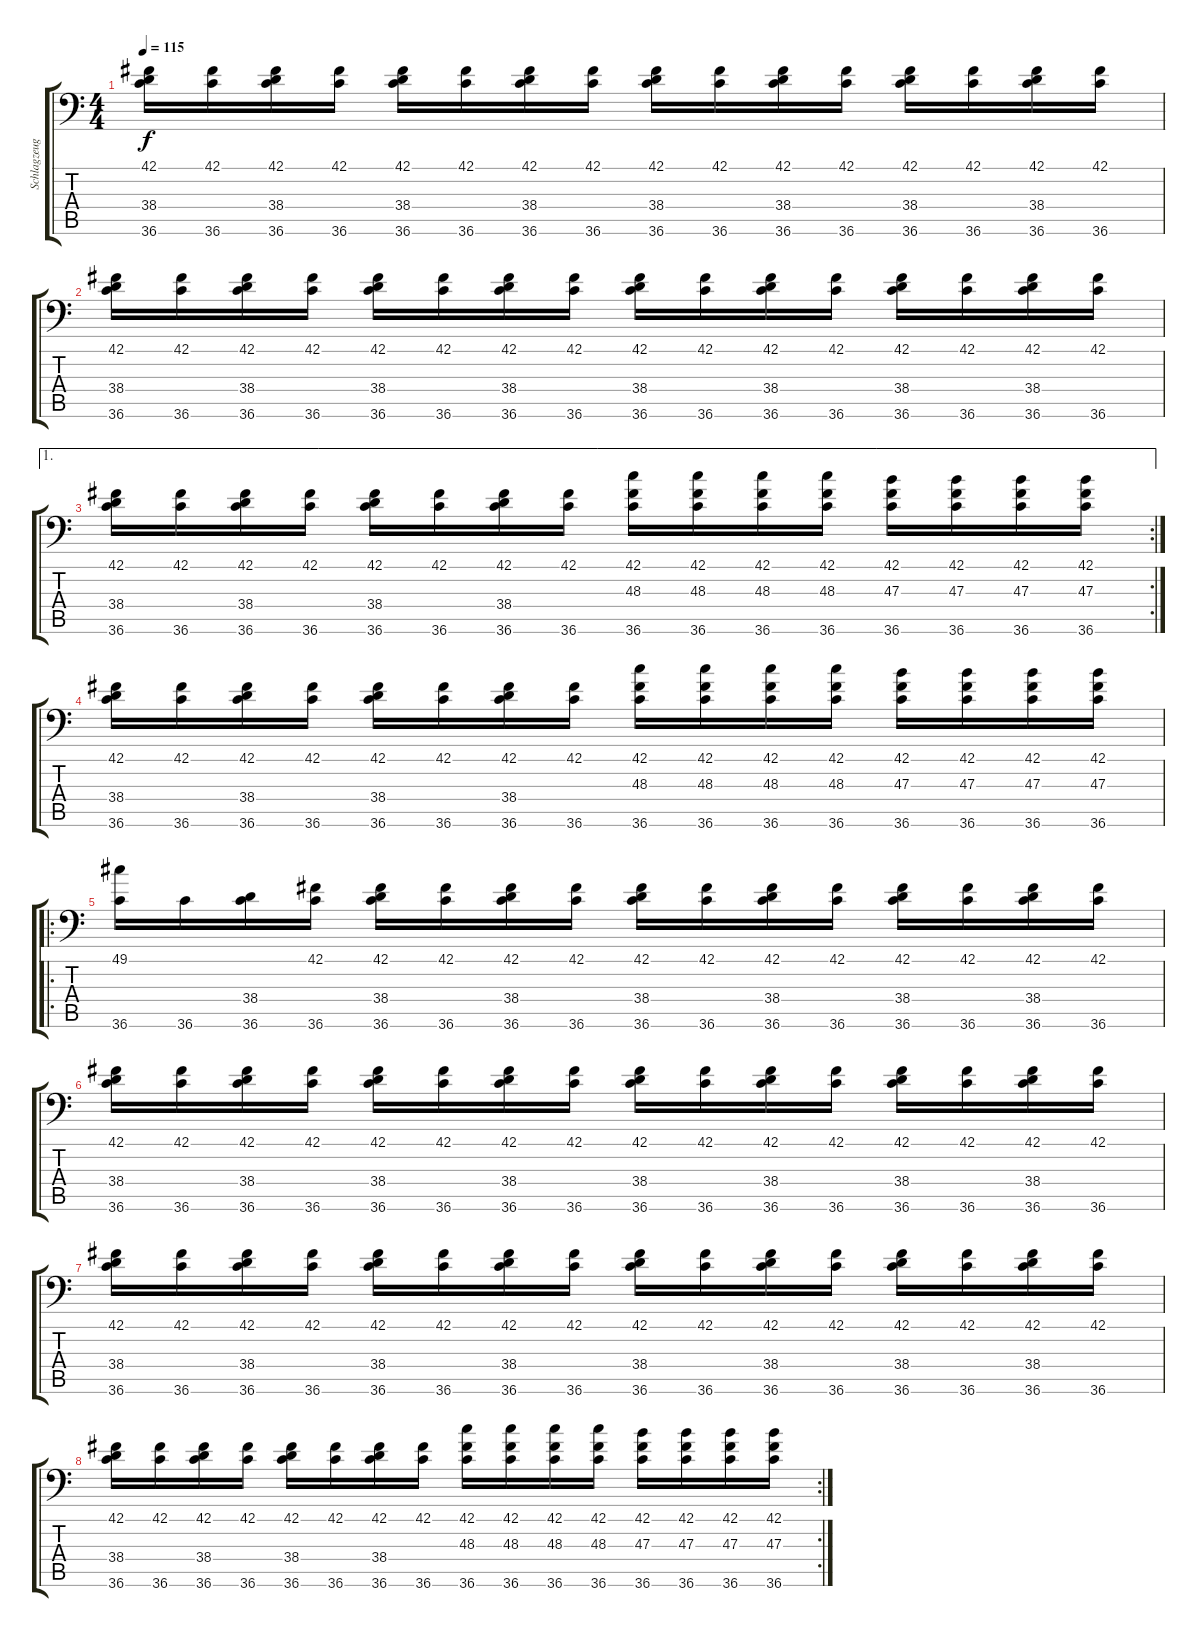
\track ("Schlagzeug" "Schlagzeug") {instrument acousticgrandpiano}
\staff {score tabs}
\tuning (C-1 C-1 C-1 C-1 C-1 C-1) {hide}
\ts (4 4)
\tempo 115
\clef f4
\ks c
(42.1 38.4 36.6).16{dy f} (42.1 36.6).16 (42.1 38.4 36.6).16 (42.1 36.6).16 (42.1 38.4 36.6).16 (42.1 36.6).16 (42.1 38.4 36.6).16 (42.1 36.6).16 (42.1 38.4 36.6).16 (42.1 36.6).16 (42.1 38.4 36.6).16 (42.1 36.6).16 (42.1 38.4 36.6).16 (42.1 36.6).16 (42.1 38.4 36.6).16 (42.1 36.6).16 |
(42.1 38.4 36.6).16 (42.1 36.6).16 (42.1 38.4 36.6).16 (42.1 36.6).16 (42.1 38.4 36.6).16 (42.1 36.6).16 (42.1 38.4 36.6).16 (42.1 36.6).16 (42.1 38.4 36.6).16 (42.1 36.6).16 (42.1 38.4 36.6).16 (42.1 36.6).16 (42.1 38.4 36.6).16 (42.1 36.6).16 (42.1 38.4 36.6).16 (42.1 36.6).16 |
\ae 1
\rc 2
(42.1 38.4 36.6).16 (42.1 36.6).16 (42.1 38.4 36.6).16 (42.1 36.6).16 (42.1 38.4 36.6).16 (42.1 36.6).16 (42.1 38.4 36.6).16 (42.1 36.6).16 (42.1 48.3 36.6).16 (42.1 48.3 36.6).16 (42.1 48.3 36.6).16 (42.1 48.3 36.6).16 (42.1 47.3 36.6).16 (42.1 47.3 36.6).16 (42.1 47.3 36.6).16 (42.1 47.3 36.6).16 |
(42.1 38.4 36.6).16 (42.1 36.6).16 (42.1 38.4 36.6).16 (42.1 36.6).16 (42.1 38.4 36.6).16 (42.1 36.6).16 (42.1 38.4 36.6).16 (42.1 36.6).16 (42.1 48.3 36.6).16 (42.1 48.3 36.6).16 (42.1 48.3 36.6).16 (42.1 48.3 36.6).16 (42.1 47.3 36.6).16 (42.1 47.3 36.6).16 (42.1 47.3 36.6).16 (42.1 47.3 36.6).16 |
\ro
(49.1 36.6).16 36.6.16 (38.4 36.6).16 (42.1 36.6).16 (42.1 38.4 36.6).16 (42.1 36.6).16 (42.1 38.4 36.6).16 (42.1 36.6).16 (42.1 38.4 36.6).16 (42.1 36.6).16 (42.1 38.4 36.6).16 (42.1 36.6).16 (42.1 38.4 36.6).16 (42.1 36.6).16 (42.1 38.4 36.6).16 (42.1 36.6).16 |
(42.1 38.4 36.6).16 (42.1 36.6).16 (42.1 38.4 36.6).16 (42.1 36.6).16 (42.1 38.4 36.6).16 (42.1 36.6).16 (42.1 38.4 36.6).16 (42.1 36.6).16 (42.1 38.4 36.6).16 (42.1 36.6).16 (42.1 38.4 36.6).16 (42.1 36.6).16 (42.1 38.4 36.6).16 (42.1 36.6).16 (42.1 38.4 36.6).16 (42.1 36.6).16 |
(42.1 38.4 36.6).16 (42.1 36.6).16 (42.1 38.4 36.6).16 (42.1 36.6).16 (42.1 38.4 36.6).16 (42.1 36.6).16 (42.1 38.4 36.6).16 (42.1 36.6).16 (42.1 38.4 36.6).16 (42.1 36.6).16 (42.1 38.4 36.6).16 (42.1 36.6).16 (42.1 38.4 36.6).16 (42.1 36.6).16 (42.1 38.4 36.6).16 (42.1 36.6).16 |
\rc 2
(42.1 38.4 36.6).16 (42.1 36.6).16 (42.1 38.4 36.6).16 (42.1 36.6).16 (42.1 38.4 36.6).16 (42.1 36.6).16 (42.1 38.4 36.6).16 (42.1 36.6).16 (42.1 48.3 36.6).16 (42.1 48.3 36.6).16 (42.1 48.3 36.6).16 (42.1 48.3 36.6).16 (42.1 47.3 36.6).16 (42.1 47.3 36.6).16 (42.1 47.3 36.6).16 (42.1 47.3 36.6).16
